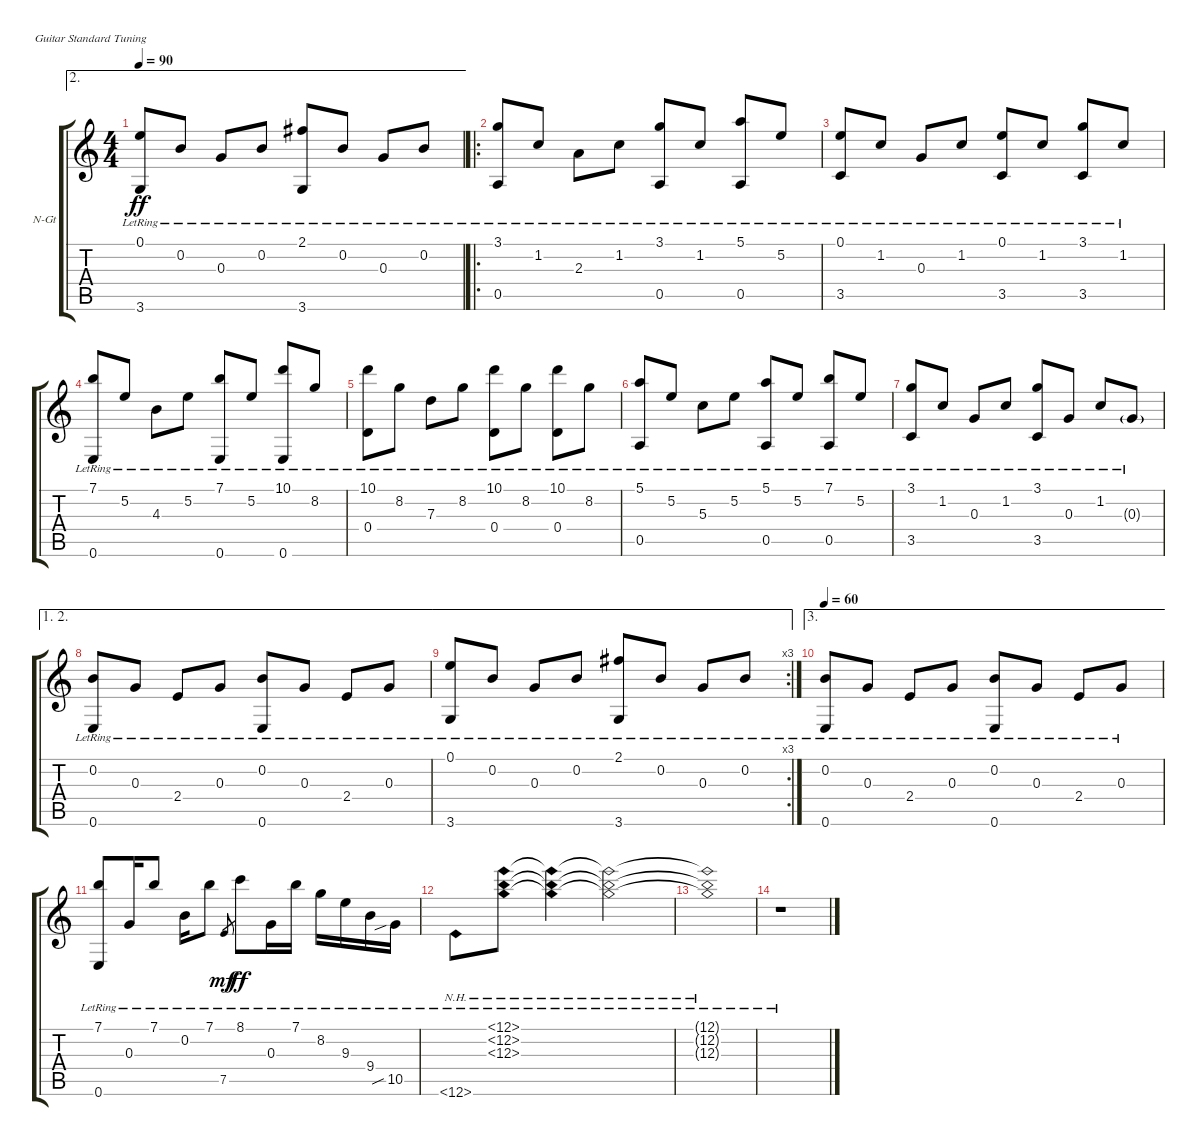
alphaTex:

\defaultSystemsLayout 4
\bracketExtendMode groupsimilarinstruments
\firstSystemTrackNameOrientation horizontal
\otherSystemsTrackNameOrientation horizontal
\track ("Nylon Guitar" "N-Gt") {instrument acousticguitarnylon}
\staff {score tabs}
\tuning (E4 B3 G3 D3 A2 E2)
\ae 2
\ts (4 4)
\tempo 90
\clef g2
\ks c
(3.6{lr} 0.1{lr}).8{dy ff} 0.2{lr}.8 0.3{lr}.8 0.2{lr}.8 (3.6{lr} 2.1{lr}).8 0.2{lr}.8 0.3{lr}.8 0.2{lr}.8 |
\ro
(0.5{lr} 3.1{lr}).8 1.2{lr}.8 2.3{lr}.8 1.2{lr}.8 (0.5{lr} 3.1{lr}).8 1.2{lr}.8 (0.5{lr} 5.1{lr}).8 5.2{lr}.8 |
(3.5{lr} 0.1{lr}).8 1.2{lr}.8 0.3{lr}.8 1.2{lr}.8 (3.5{lr} 0.1{lr}).8 1.2{lr}.8 (3.5{lr} 3.1{lr}).8 1.2{lr}.8 |
(0.6{lr} 7.1{lr}).8 5.2{lr}.8 4.3{lr}.8 5.2{lr}.8 (0.6{lr} 7.1{lr}).8 5.2{lr}.8 (10.1{lr} 0.6{lr}).8 8.2{lr}.8 |
(0.4{lr} 10.1{lr}).8 8.2{lr}.8 7.3{lr}.8 8.2{lr}.8 (0.4{lr} 10.1{lr}).8 8.2{lr}.8 (10.1{lr} 0.4{lr}).8 8.2{lr}.8 |
(0.5{lr} 5.1{lr}).8 5.2{lr}.8 5.3{lr}.8 5.2{lr}.8 (0.5{lr} 5.1{lr}).8 5.2{lr}.8 (0.5{lr} 7.1{lr}).8 5.2{lr}.8 |
(3.5{lr} 3.1{lr}).8 1.2{lr}.8 0.3{lr}.8 1.2{lr}.8 (3.5{lr} 3.1{lr}).8 0.3{lr}.8 1.2{lr}.8 0.3{g lr}.8 |
\ae (1 2)
(0.6{lr} 0.2{lr}).8 0.3{lr}.8 2.4{lr}.8 0.3{lr}.8 (0.6{lr} 0.2{lr}).8 0.3{lr}.8 2.4{lr}.8 0.3{lr}.8 |
\ae (1 2)
\rc 3
(3.6{lr} 0.1{lr}).8 0.2{lr}.8 0.3{lr}.8 0.2{lr}.8 (3.6{lr} 2.1{lr}).8 0.2{lr}.8 0.3{lr}.8 0.2{lr}.8 |
\ae 3
\tempo 60
(0.6{lr} 0.2{lr}).8 0.3{lr}.8 2.4{lr}.8 0.3{lr}.8 (0.6{lr} 0.2{lr}).8 0.3{lr}.8 2.4{lr}.8 0.3{lr}.8 |
(0.6{lr} 7.1{lr}).8 0.3{lr}.16 7.1{lr}.8 0.2{lr}.16 7.1{lr}.8 7.5{lr}.8{gr dy mf} 8.1{lr}.8{dy ff} 0.3{lr}.16 7.1{lr}.16 8.2{lr}.16 9.3{lr}.16 9.4{lr}.16 10.5{sib lr}.16 |
12.6{nh lr}.8 (12.1{nh lr} 12.2{nh lr} 12.3{nh lr}).8 (12.1{nh lr t} 12.2{nh lr t} 12.3{nh lr t}).4 (12.1{nh lr t} 12.2{nh lr t} 12.3{nh lr t}).2 |
(12.1{nh lr t} 12.2{nh lr t} 12.3{nh lr t}).1 |
r.1
